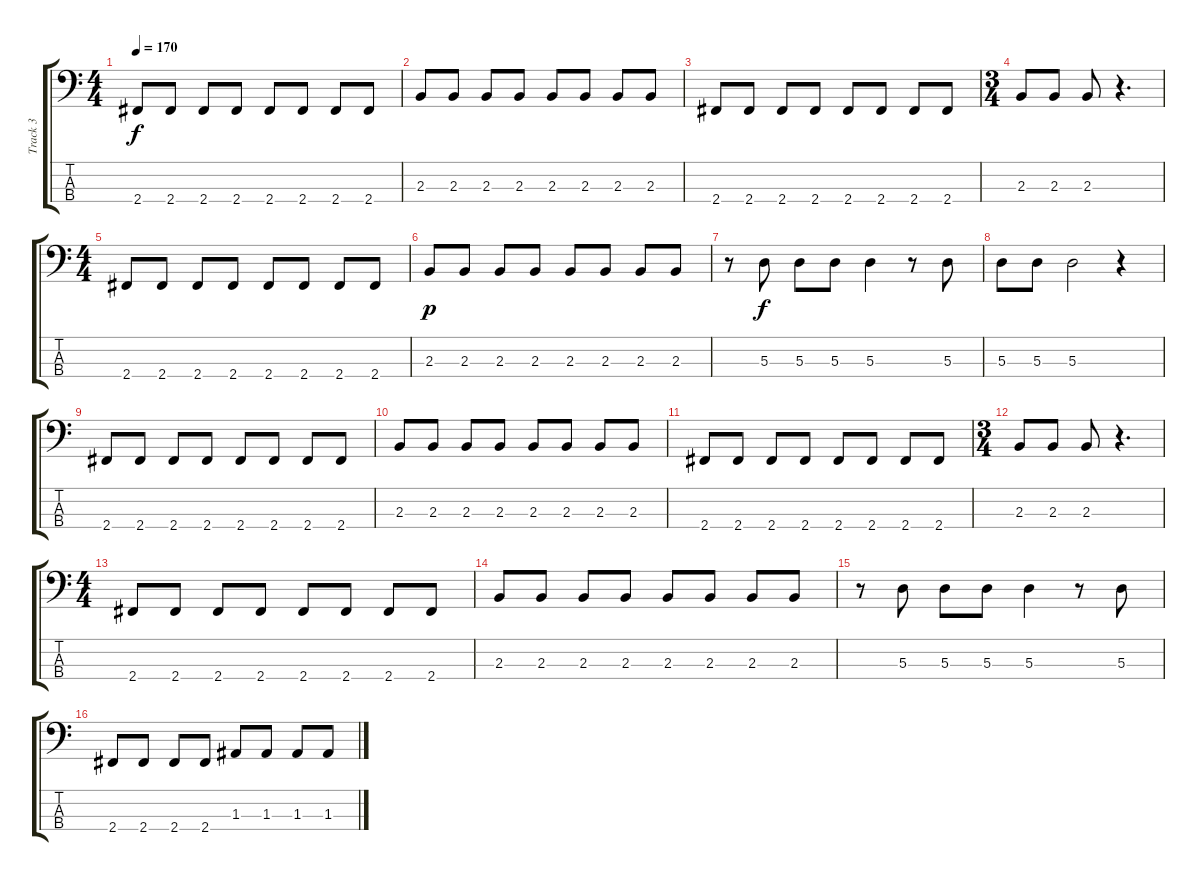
\track ("Track 3" "Track 3") {instrument electricbasspick}
\staff {score tabs}
\tuning (G2 D2 A1 E1) {hide}
\ts (4 4)
\tempo 170
\clef f4
\ks c
2.4.8{dy f} 2.4.8 2.4.8 2.4.8 2.4.8 2.4.8 2.4.8 2.4.8 |
2.3.8 2.3.8 2.3.8 2.3.8 2.3.8 2.3.8 2.3.8 2.3.8 |
2.4.8 2.4.8 2.4.8 2.4.8 2.4.8 2.4.8 2.4.8 2.4.8 |
\ts (3 4)
2.3.8 2.3.8 2.3.8 r.4{d} |
\ts (4 4)
2.4.8 2.4.8 2.4.8 2.4.8 2.4.8 2.4.8 2.4.8 2.4.8 |
2.3.8{dy p} 2.3.8 2.3.8 2.3.8 2.3.8 2.3.8 2.3.8 2.3.8 |
r.8 5.3.8{dy f} 5.3.8 5.3.8 5.3.4 r.8 5.3.8 |
5.3.8 5.3.8 5.3.2 r.4 |
2.4.8 2.4.8 2.4.8 2.4.8 2.4.8 2.4.8 2.4.8 2.4.8 |
2.3.8 2.3.8 2.3.8 2.3.8 2.3.8 2.3.8 2.3.8 2.3.8 |
2.4.8 2.4.8 2.4.8 2.4.8 2.4.8 2.4.8 2.4.8 2.4.8 |
\ts (3 4)
2.3.8 2.3.8 2.3.8 r.4{d} |
\ts (4 4)
2.4.8 2.4.8 2.4.8 2.4.8 2.4.8 2.4.8 2.4.8 2.4.8 |
2.3.8 2.3.8 2.3.8 2.3.8 2.3.8 2.3.8 2.3.8 2.3.8 |
r.8 5.3.8 5.3.8 5.3.8 5.3.4 r.8 5.3.8 |
2.4.8 2.4.8 2.4.8 2.4.8 1.3.8 1.3.8 1.3.8 1.3.8
